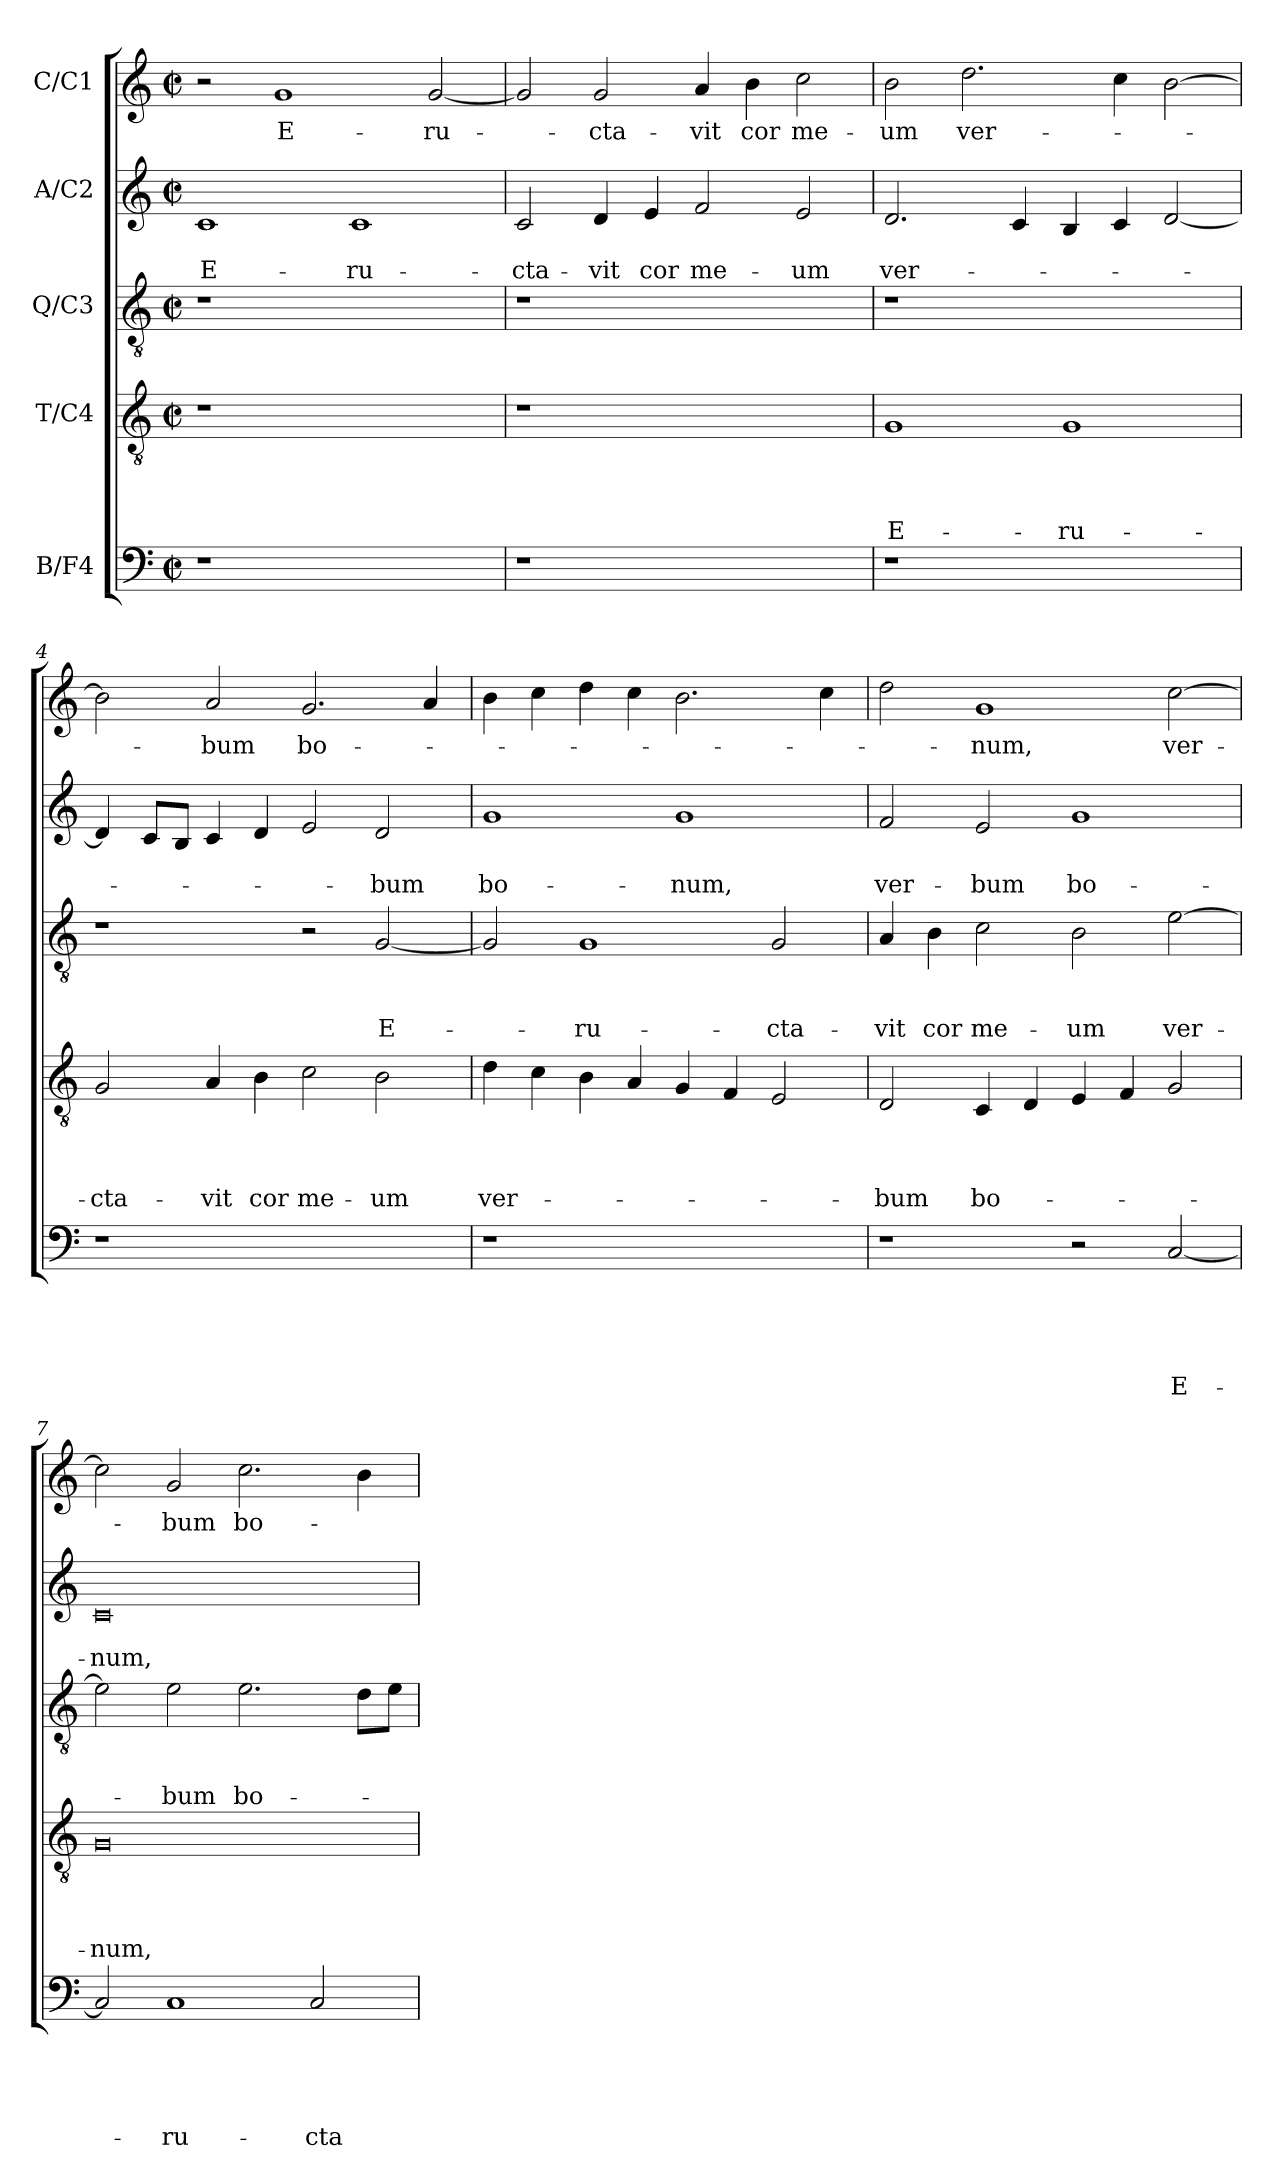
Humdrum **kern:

**kern	**text	**text	**text	**text	**text	**kern	**text	**text	**text	**text	**kern	**text	**text	**text	**kern	**text	**text	**kern	**text
*part5	*part5	*part5	*part5	*part5	*part5	*part4	*part4	*part4	*part4	*part4	*part3	*part3	*part3	*part3	*part2	*part2	*part2	*part1	*part1
*staff5	*staff5	*staff5	*staff5	*staff5	*staff5	*staff4	*staff4	*staff4	*staff4	*staff4	*staff3	*staff3	*staff3	*staff3	*staff2	*staff2	*staff2	*staff1	*staff1
*I"B/F4	*	*	*	*	*	*I"T/C4	*	*	*	*	*I"Q/C3	*	*	*	*I"A/C2	*	*	*I"C/C1	*
*clefF4	*	*	*	*	*	*clefGv2	*	*	*	*	*clefGv2	*	*	*	*clefG2	*	*	*clefG2	*
*k[]	*	*	*	*	*	*k[]	*	*	*	*	*k[]	*	*	*	*k[]	*	*	*k[]	*
*C:	*	*	*	*	*	*C:	*	*	*	*	*C:	*	*	*	*C:	*	*	*C:	*
*M2/2	*	*	*	*	*	*M2/2	*	*	*	*	*M2/2	*	*	*	*M2/2	*	*	*M2/2	*
*met(c|)	*	*	*	*	*	*met(c|)	*	*	*	*	*met(c|)	*	*	*	*met(c|)	*	*	*met(c|)	*
=1	=1	=1	=1	=1	=1	=1	=1	=1	=1	=1	=1	=1	=1	=1	=1	=1	=1	=1	=1
!	!	!	!	!	!	!	!	!	!	!	!	!	!	!	!	!	!LO:LY:b	!	!
1r	.	.	.	.	.	1r	.	.	.	.	1r	.	.	.	1c	.	E-	2r	.
!	!	!	!	!	!	!	!	!	!	!	!	!	!	!	!	!	!	!	!LO:LY:b
.	.	.	.	.	.	.	.	.	.	.	.	.	.	.	.	.	.	1g	E-
!	!	!	!	!	!	!	!	!	!	!	!	!	!	!	!	!	!LO:LY:b	!	!
1ryy	.	.	.	.	.	1ryy	.	.	.	.	1ryy	.	.	.	1c	.	-ru-	.	.
!	!	!	!	!	!	!	!	!	!	!	!	!	!	!	!	!	!	!	!LO:LY:b
.	.	.	.	.	.	.	.	.	.	.	.	.	.	.	.	.	.	[2g/	-ru-
=2	=2	=2	=2	=2	=2	=2	=2	=2	=2	=2	=2	=2	=2	=2	=2	=2	=2	=2	=2
!	!	!	!	!	!	!	!	!	!	!	!	!	!	!	!	!	!LO:LY:b	!	!
1r	.	.	.	.	.	1r	.	.	.	.	1r	.	.	.	2c/	.	-cta-	2g/]	.
!	!	!	!	!	!	!	!	!	!	!	!	!	!	!	!	!	!LO:LY:b	!	!LO:LY:b
.	.	.	.	.	.	.	.	.	.	.	.	.	.	.	4d/	.	-vit	2g/	-cta-
!	!	!	!	!	!	!	!	!	!	!	!	!	!	!	!	!	!LO:LY:b	!	!
.	.	.	.	.	.	.	.	.	.	.	.	.	.	.	4e/	.	cor	.	.
!	!	!	!	!	!	!	!	!	!	!	!	!	!	!	!	!	!LO:LY:b	!	!LO:LY:b
1ryy	.	.	.	.	.	1ryy	.	.	.	.	1ryy	.	.	.	2f/	.	me-	4a/	-vit
!	!	!	!	!	!	!	!	!	!	!	!	!	!	!	!	!	!	!	!LO:LY:b
.	.	.	.	.	.	.	.	.	.	.	.	.	.	.	.	.	.	4b\	cor
!	!	!	!	!	!	!	!	!	!	!	!	!	!	!	!	!	!LO:LY:b	!	!LO:LY:b
.	.	.	.	.	.	.	.	.	.	.	.	.	.	.	2e/	.	-um	2cc\	me-
=3	=3	=3	=3	=3	=3	=3	=3	=3	=3	=3	=3	=3	=3	=3	=3	=3	=3	=3	=3
!	!	!	!	!	!	!	!	!	!	!LO:LY:b	!	!	!	!	!	!	!LO:LY:b	!	!LO:LY:b
1r	.	.	.	.	.	1G	.	.	.	E-	1r	.	.	.	2.d/	.	ver-	2b\	-um
!	!	!	!	!	!	!	!	!	!	!	!	!	!	!	!	!	!	!	!LO:LY:b
.	.	.	.	.	.	.	.	.	.	.	.	.	.	.	.	.	.	2.dd\	ver-
.	.	.	.	.	.	.	.	.	.	.	.	.	.	.	4c/	.	.	.	.
!	!	!	!	!	!	!	!	!	!	!LO:LY:b	!	!	!	!	!	!	!	!	!
1ryy	.	.	.	.	.	1G	.	.	.	-ru-	1ryy	.	.	.	4B/	.	.	.	.
.	.	.	.	.	.	.	.	.	.	.	.	.	.	.	4c/	.	.	4cc\	.
.	.	.	.	.	.	.	.	.	.	.	.	.	.	.	[2d/	.	.	[2b\	.
=4	=4	=4	=4	=4	=4	=4	=4	=4	=4	=4	=4	=4	=4	=4	=4	=4	=4	=4	=4
!	!	!	!	!	!	!	!	!	!	!LO:LY:b	!	!	!	!	!	!	!	!	!
1r	.	.	.	.	.	2G/	.	.	.	-cta-	1r	.	.	.	4d/]	.	.	2b\]	.
.	.	.	.	.	.	.	.	.	.	.	.	.	.	.	8c/L	.	.	.	.
.	.	.	.	.	.	.	.	.	.	.	.	.	.	.	8B/J	.	.	.	.
!	!	!	!	!	!	!	!	!	!	!LO:LY:b	!	!	!	!	!	!	!	!	!LO:LY:b
.	.	.	.	.	.	4A/	.	.	.	-vit	.	.	.	.	4c/	.	.	2a/	-bum
!	!	!	!	!	!	!	!	!	!	!LO:LY:b	!	!	!	!	!	!	!	!	!
.	.	.	.	.	.	4B\	.	.	.	cor	.	.	.	.	4d/	.	.	.	.
!	!	!	!	!	!	!	!	!	!	!LO:LY:b	!	!	!	!	!	!	!	!	!LO:LY:b
1ryy	.	.	.	.	.	2c\	.	.	.	me-	2r	.	.	.	2e/	.	.	2.g/	bo-
!	!	!	!	!	!	!	!	!	!	!LO:LY:b	!	!	!	!LO:LY:b	!	!	!LO:LY:b	!	!
.	.	.	.	.	.	2B\	.	.	.	-um	[2G/	.	.	E-	2d/	.	-bum	.	.
.	.	.	.	.	.	.	.	.	.	.	.	.	.	.	.	.	.	4a/	.
=5	=5	=5	=5	=5	=5	=5	=5	=5	=5	=5	=5	=5	=5	=5	=5	=5	=5	=5	=5
!	!	!	!	!	!	!	!	!	!	!LO:LY:b	!	!	!	!	!	!	!LO:LY:b	!	!
1r	.	.	.	.	.	4d\	.	.	.	ver-	2G/]	.	.	.	1g	.	bo-	4b\	.
.	.	.	.	.	.	4c\	.	.	.	.	.	.	.	.	.	.	.	4cc\	.
!	!	!	!	!	!	!	!	!	!	!	!	!	!	!LO:LY:b	!	!	!	!	!
.	.	.	.	.	.	4B\	.	.	.	.	1G	.	.	-ru-	.	.	.	4dd\	.
.	.	.	.	.	.	4A/	.	.	.	.	.	.	.	.	.	.	.	4cc\	.
!	!	!	!	!	!	!	!	!	!	!	!	!	!	!	!	!	!LO:LY:b	!	!
1ryy	.	.	.	.	.	4G/	.	.	.	.	.	.	.	.	1g	.	-num,	2.b\	.
.	.	.	.	.	.	4F/	.	.	.	.	.	.	.	.	.	.	.	.	.
!	!	!	!	!	!	!	!	!	!	!	!	!	!	!LO:LY:b	!	!	!	!	!
.	.	.	.	.	.	2E/	.	.	.	.	2G/	.	.	-cta-	.	.	.	.	.
.	.	.	.	.	.	.	.	.	.	.	.	.	.	.	.	.	.	4cc\	.
!!LO:LB:g=z
=6	=6	=6	=6	=6	=6	=6	=6	=6	=6	=6	=6	=6	=6	=6	=6	=6	=6	=6	=6
!	!	!	!	!	!	!	!	!	!	!LO:LY:b	!	!	!	!LO:LY:b	!	!	!LO:LY:b	!	!
1r	.	.	.	.	.	2D/	.	.	.	-bum	4A/	.	.	-vit	2f/	.	ver-	2dd\	.
!	!	!	!	!	!	!	!	!	!	!	!	!	!	!LO:LY:b	!	!	!	!	!
.	.	.	.	.	.	.	.	.	.	.	4B\	.	.	cor	.	.	.	.	.
!	!	!	!	!	!	!	!	!	!	!LO:LY:b	!	!	!	!LO:LY:b	!	!	!LO:LY:b	!	!LO:LY:b
.	.	.	.	.	.	4C/	.	.	.	bo-	2c\	.	.	me-	2e/	.	-bum	1g	-num,
.	.	.	.	.	.	4D/	.	.	.	.	.	.	.	.	.	.	.	.	.
!	!	!	!	!	!	!	!	!	!	!	!	!	!	!LO:LY:b	!	!	!LO:LY:b	!	!
2r	.	.	.	.	.	4E/	.	.	.	.	2B\	.	.	-um	1g	.	bo-	.	.
.	.	.	.	.	.	4F/	.	.	.	.	.	.	.	.	.	.	.	.	.
!	!	!	!	!	!LO:LY:b	!	!	!	!	!	!	!	!	!LO:LY:b	!	!	!	!	!LO:LY:b
[2C/	.	.	.	.	E-	2G/	.	.	.	.	[2e\	.	.	ver-	.	.	.	[2cc\	ver-
=7	=7	=7	=7	=7	=7	=7	=7	=7	=7	=7	=7	=7	=7	=7	=7	=7	=7	=7	=7
!	!	!	!	!	!	!	!	!	!	!LO:LY:b	!	!	!	!	!	!	!LO:LY:b	!	!
2C/]	.	.	.	.	.	0G	.	.	.	-num,	2e\]	.	.	.	0c	.	-num,	2cc\]	.
!	!	!	!	!	!LO:LY:b	!	!	!	!	!	!	!	!	!LO:LY:b	!	!	!	!	!LO:LY:b
1C	.	.	.	.	-ru-	.	.	.	.	.	2e\	.	.	-bum	.	.	.	2g/	-bum
!	!	!	!	!	!	!	!	!	!	!	!	!	!	!LO:LY:b	!	!	!	!	!LO:LY:b
.	.	.	.	.	.	.	.	.	.	.	2.e\	.	.	bo-	.	.	.	2.cc\	bo-
!	!	!	!	!	!LO:LY:b	!	!	!	!	!	!	!	!	!	!	!	!	!	!
2C/	.	.	.	.	-cta-	.	.	.	.	.	.	.	.	.	.	.	.	.	.
.	.	.	.	.	.	.	.	.	.	.	8d\L	.	.	.	.	.	.	4b\	.
.	.	.	.	.	.	.	.	.	.	.	8e\J	.	.	.	.	.	.	.	.
=	=	=	=	=	=	=	=	=	=	=	=	=	=	=	=	=	=	=	=
*-	*-	*-	*-	*-	*-	*-	*-	*-	*-	*-	*-	*-	*-	*-	*-	*-	*-	*-	*-
